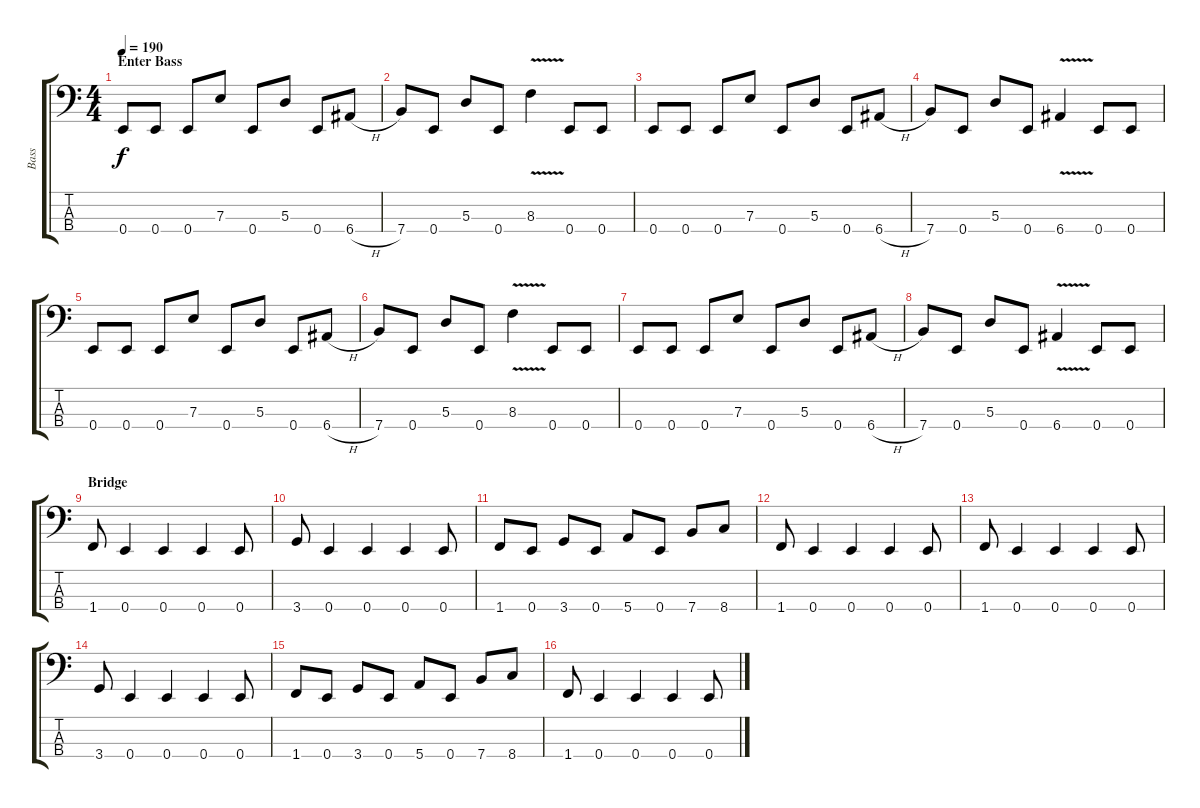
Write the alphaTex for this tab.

\track ("Bass" "Bass") {instrument electricbasspick}
\staff {score tabs}
\tuning (G2 D2 A1 E1) {hide}
\ts (4 4)
\section ("" "Enter Bass")
\tempo 190
\clef f4
\ks c
0.4.8{dy f} 0.4.8 0.4.8 7.3.8 0.4.8 5.3.8 0.4.8 6.4{h}.8 |
7.4.8 0.4.8 5.3.8 0.4.8 8.3{v}.4 0.4.8 0.4.8 |
0.4.8 0.4.8 0.4.8 7.3.8 0.4.8 5.3.8 0.4.8 6.4{h}.8 |
7.4.8 0.4.8 5.3.8 0.4.8 6.4{v}.4 0.4.8 0.4.8 |
0.4.8 0.4.8 0.4.8 7.3.8 0.4.8 5.3.8 0.4.8 6.4{h}.8 |
7.4.8 0.4.8 5.3.8 0.4.8 8.3{v}.4 0.4.8 0.4.8 |
0.4.8 0.4.8 0.4.8 7.3.8 0.4.8 5.3.8 0.4.8 6.4{h}.8 |
7.4.8 0.4.8 5.3.8 0.4.8 6.4{v}.4 0.4.8 0.4.8 |
\section ("" "Bridge")
1.4.8 0.4.4 0.4.4 0.4.4 0.4.8 |
3.4.8 0.4.4 0.4.4 0.4.4 0.4.8 |
1.4.8 0.4.8 3.4.8 0.4.8 5.4.8 0.4.8 7.4.8 8.4.8 |
1.4.8 0.4.4 0.4.4 0.4.4 0.4.8 |
1.4.8 0.4.4 0.4.4 0.4.4 0.4.8 |
3.4.8 0.4.4 0.4.4 0.4.4 0.4.8 |
1.4.8 0.4.8 3.4.8 0.4.8 5.4.8 0.4.8 7.4.8 8.4.8 |
1.4.8 0.4.4 0.4.4 0.4.4 0.4.8
